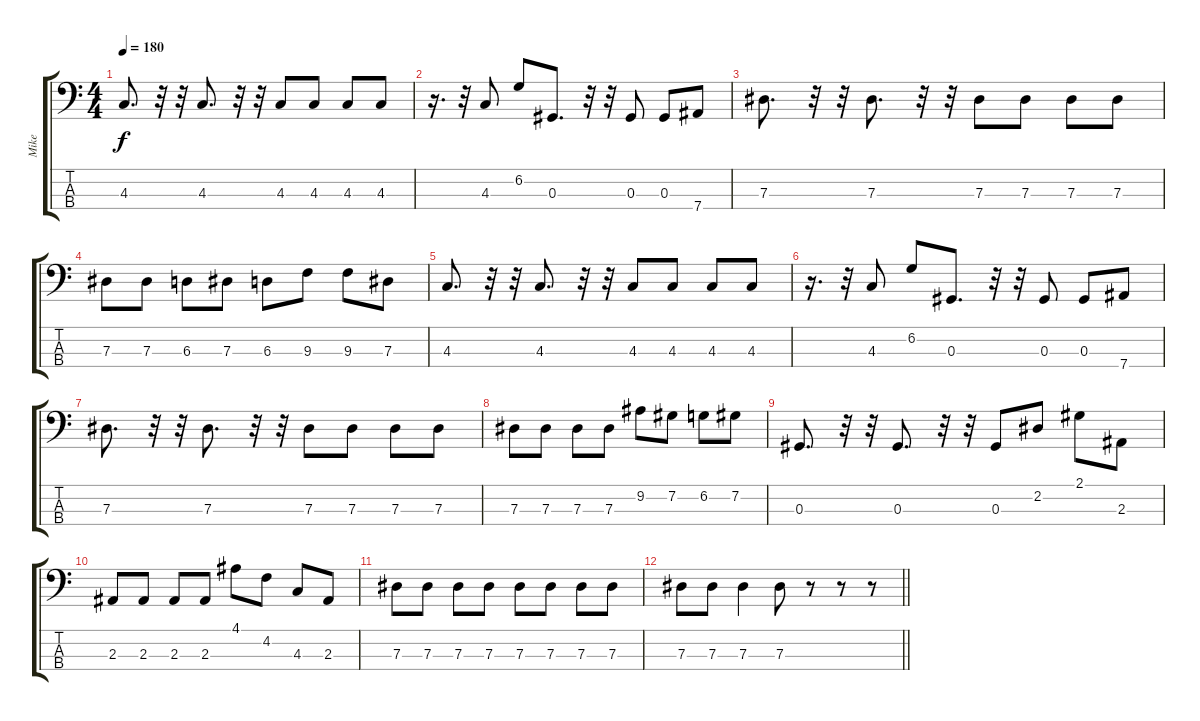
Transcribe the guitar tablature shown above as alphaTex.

\track ("Mike" "Mike") {instrument electricbasspick}
\staff {score tabs}
\tuning (Gb2 Db2 Ab1 Eb1) {hide}
\ts (4 4)
\tempo 180
\clef f4
\ks c
4.3.8{d dy f} r.32 r.32 4.3.8{d} r.32 r.32 4.3.8 4.3.8 4.3.8 4.3.8 |
r.16{d} r.32 4.3.8 6.2.8 0.3.8{d} r.32 r.32 0.3.8 0.3.8 7.4.8 |
7.3.8{d} r.32 r.32 7.3.8{d} r.32 r.32 7.3.8 7.3.8 7.3.8 7.3.8 |
7.3.8 7.3.8 6.3.8 7.3.8 6.3.8 9.3.8 9.3.8 7.3.8 |
4.3.8{d} r.32 r.32 4.3.8{d} r.32 r.32 4.3.8 4.3.8 4.3.8 4.3.8 |
r.16{d} r.32 4.3.8 6.2.8 0.3.8{d} r.32 r.32 0.3.8 0.3.8 7.4.8 |
7.3.8{d} r.32 r.32 7.3.8{d} r.32 r.32 7.3.8 7.3.8 7.3.8 7.3.8 |
7.3.8 7.3.8 7.3.8 7.3.8 9.2.8 7.2.8 6.2.8 7.2.8 |
0.3.8{d} r.32 r.32 0.3.8{d} r.32 r.32 0.3.8 2.2.8 2.1.8 2.3.8 |
2.3.8 2.3.8 2.3.8 2.3.8 4.1.8 4.2.8 4.3.8 2.3.8 |
7.3.8 7.3.8 7.3.8 7.3.8 7.3.8 7.3.8 7.3.8 7.3.8 |
\barLineRight lightlight
7.3.8 7.3.8 7.3.4 7.3.8 r.8 r.8 r.8
